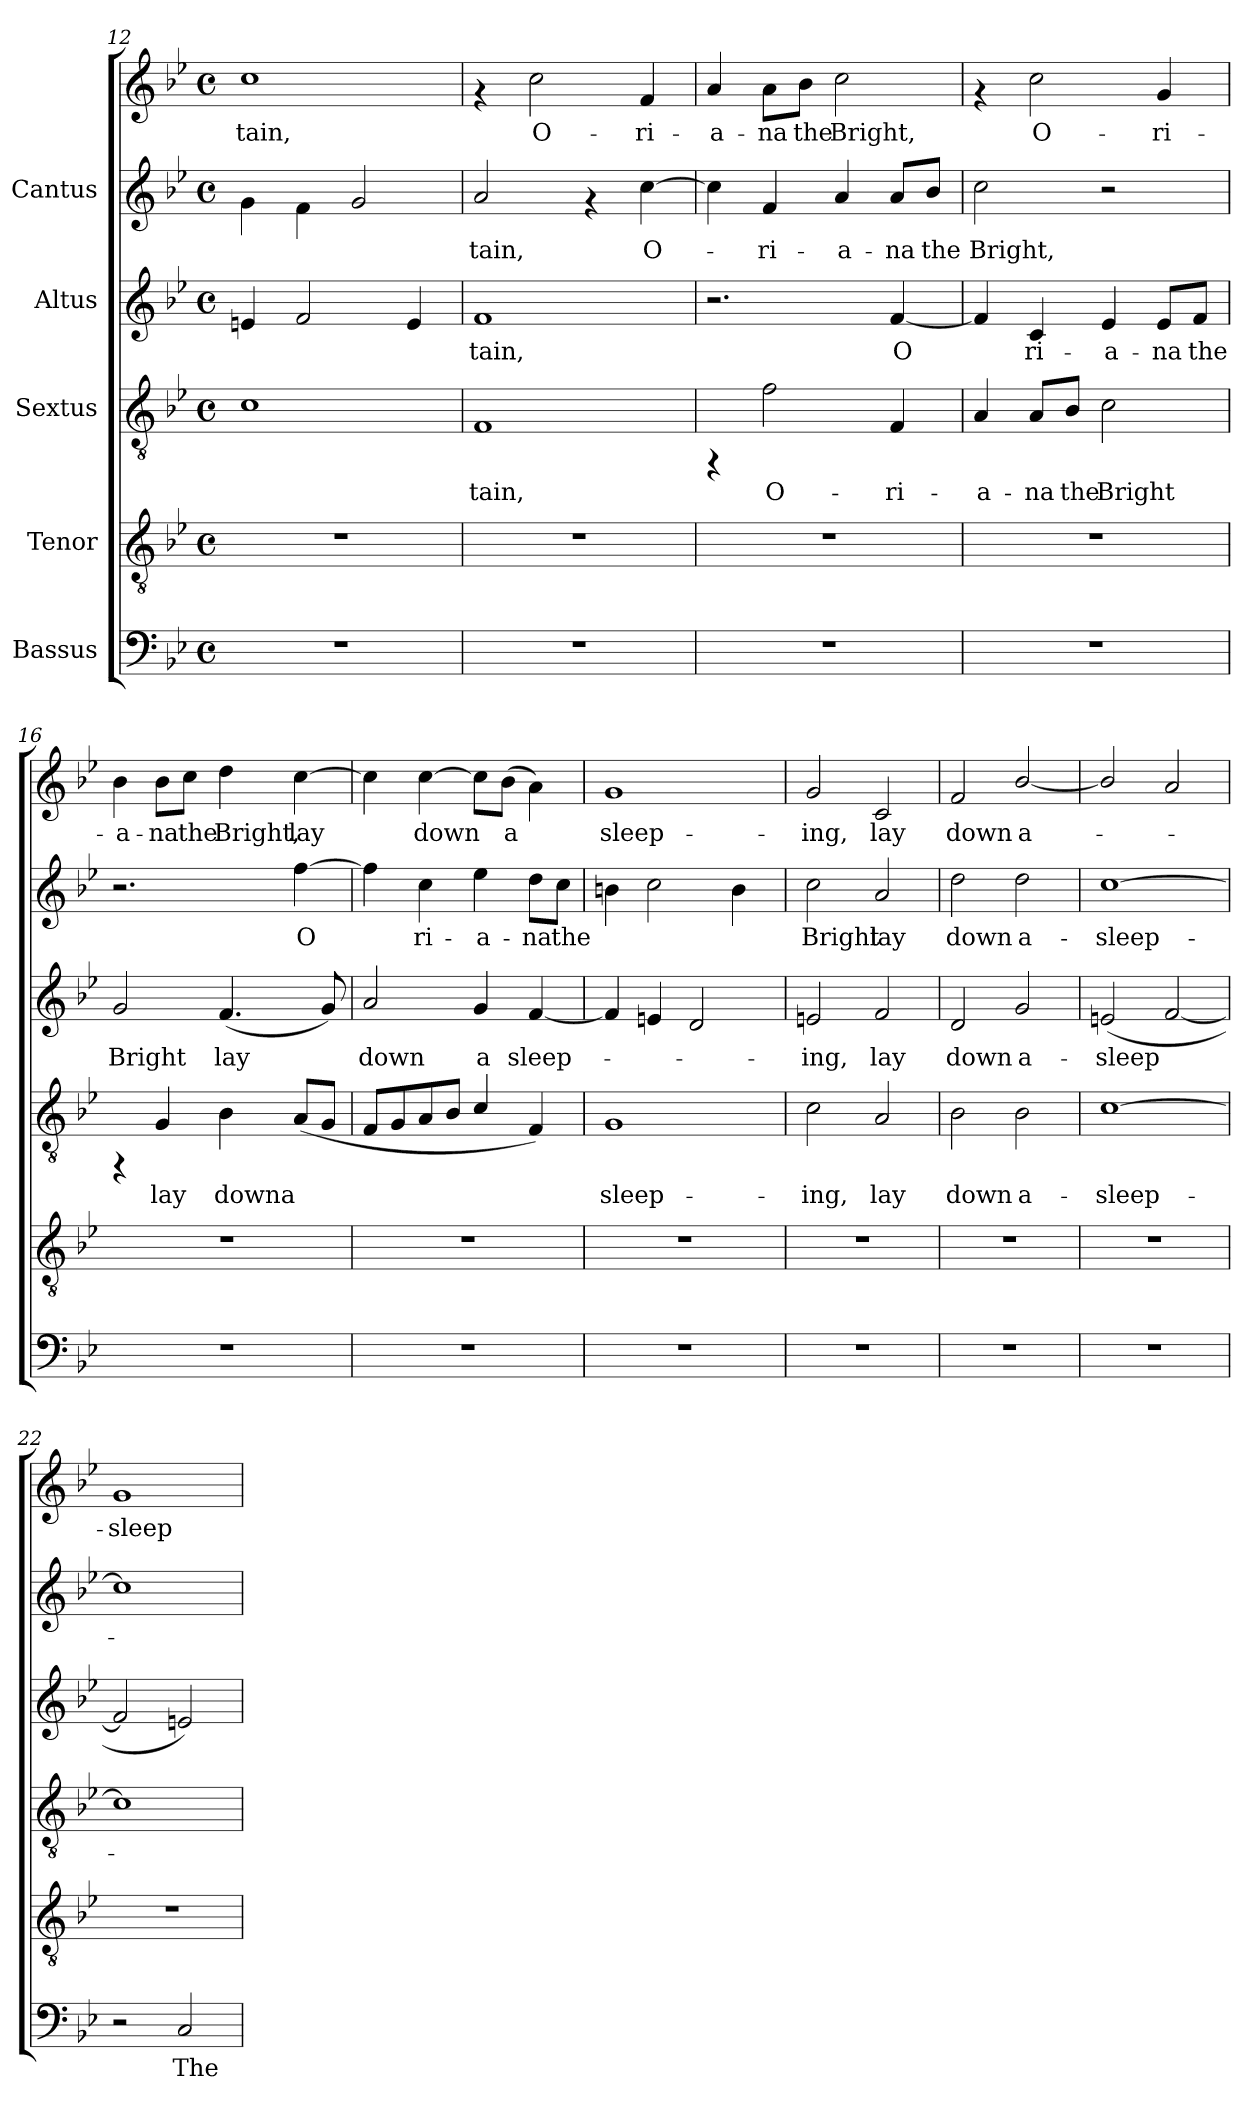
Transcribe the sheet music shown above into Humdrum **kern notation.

**kern	**text	**kern	**kern	**text	**kern	**text	**kern	**text	**kern	**text
*part5	*part5	*part4	*part3	*part3	*part2	*part2	*part1	*part1	*part1	*part1
*staff6	*staff6	*staff5	*staff4	*staff4	*staff3	*staff3	*staff2	*staff2	*staff1	*staff1
*I"Bassus	*	*I"Tenor	*I"Sextus	*	*I"Altus	*	*I"Cantus	*	*	*
*clefF4	*	*clefGv2	*clefGv2	*	*clefG2	*	*clefG2	*	*clefG2	*
*k[b-e-]	*	*k[b-e-]	*k[b-e-]	*	*k[b-e-]	*	*k[b-e-]	*	*k[b-e-]	*
*B-:	*	*B-:	*B-:	*	*B-:	*	*B-:	*	*B-:	*
*M4/4	*	*M4/4	*M4/4	*	*M4/4	*	*M4/4	*	*M4/4	*
*met(c)	*	*met(c)	*met(c)	*	*met(c)	*	*met(c)	*	*met(c)	*
=12	=12	=12	=12	=12	=12	=12	=12	=12	=12	=12
!	!	!	!	!	!	!	!	!	!	!LO:LY:b:cj
1r	.	1r	1c	.	4en/	.	4g\	.	1cc	-tain,
.	.	.	.	.	2f/	.	4f\	.	.	.
.	.	.	.	.	.	.	2g/	.	.	.
.	.	.	.	.	4e/	.	.	.	.	.
=13	=13	=13	=13	=13	=13	=13	=13	=13	=13	=13
!	!	!	!	!LO:LY:b:cj	!	!LO:LY:b:cj	!	!LO:LY:b:cj	!	!
1r	.	1r	1F	-tain,	1f	-tain,	2a/	-tain,	4rf	.
!	!	!	!	!	!	!	!	!	!	!LO:LY:b:cj
.	.	.	.	.	.	.	.	.	2cc\	O-
.	.	.	.	.	.	.	4rf	.	.	.
!	!	!	!	!	!	!	!	!LO:LY:b:cj	!	!LO:LY:b:cj
.	.	.	.	.	.	.	[>4cc\	O-	4f/	-ri-
=14	=14	=14	=14	=14	=14	=14	=14	=14	=14	=14
!	!	!	!	!	!	!	!	!LO:LY:b:cj	!	!LO:LY:b:cj
1r	.	1r	4rFF	.	2.r	.	4cc\]	.	4a/	-a-
!	!	!	!	!LO:LY:b:cj	!	!	!	!LO:LY:b:cj	!	!LO:LY:b:cj
.	.	.	2f\	O-	.	.	4f/	ri-	8a\L	-na
!	!	!	!	!	!	!	!	!	!	!LO:LY:b:cj
.	.	.	.	.	.	.	.	.	8b-\J	the
!	!	!	!	!	!	!	!	!LO:LY:b:cj	!	!LO:LY:b:cj
.	.	.	.	.	.	.	4a/	-a-	2cc\	Bright,
!	!	!	!	!LO:LY:b:cj	!	!LO:LY:b:cj	!	!LO:LY:b:cj	!	!
.	.	.	4F/	-ri-	[<4f/	O-	8a/L	-na	.	.
!	!	!	!	!	!	!	!	!LO:LY:b:cj	!	!
.	.	.	.	.	.	.	8b-/J	the	.	.
=15	=15	=15	=15	=15	=15	=15	=15	=15	=15	=15
!	!	!	!	!LO:LY:b:cj	!	!LO:LY:b:cj	!	!LO:LY:b:cj	!	!
1r	.	1r	4A/	-a-	4f/]	-	2cc\	-Bright,	4rf	.
!	!	!	!	!LO:LY:b:cj	!	!LO:LY:b:cj	!	!	!	!LO:LY:b:cj
.	.	.	8A/L	-na	4c/	ri-	.	.	2cc\	O-
!	!	!	!	!LO:LY:b:cj	!	!	!	!	!	!
.	.	.	8B-/J	the	.	.	.	.	.	.
!	!	!	!	!LO:LY:b:cj	!	!LO:LY:b:cj	!	!	!	!
.	.	.	2c\	Bright	4e-/	-a-	2r	.	.	.
!	!	!	!	!	!	!LO:LY:b:cj	!	!	!	!LO:LY:b:cj
.	.	.	.	.	8e-/L	-na	.	.	4g/	-ri-
!	!	!	!	!	!	!LO:LY:b:cj	!	!	!	!
.	.	.	.	.	8f/J	the	.	.	.	.
!!LO:LB:g=z
=16	=16	=16	=16	=16	=16	=16	=16	=16	=16	=16
!	!	!	!	!	!	!LO:LY:b:cj	!	!	!	!LO:LY:b:cj
1r	.	1r	4rFF	.	2g/	Bright	2.r	.	4b-\	a-
!	!	!	!	!LO:LY:b:cj	!	!	!	!	!	!LO:LY:b:cj
.	.	.	4G/	lay	.	.	.	.	8b-\L	-na
!	!	!	!	!	!	!	!	!	!	!LO:LY:b:cj
.	.	.	.	.	.	.	.	.	8cc\J	the
!	!	!	!	!LO:LY:b:cj	!	!LO:LY:b:cj	!	!	!	!LO:LY:b:cj
.	.	.	4B-\	down	(<4.f/	lay	.	.	4dd\	Bright,
!	!	!	!	!LO:LY:b:cj	!	!	!	!LO:LY:b:cj	!	!LO:LY:b:cj
.	.	.	(<8A/L	a-	.	.	[>4ff\	O-	[>4cc\	lay
!	!	!	!	!LO:LY:b:cj	!	!LO:LY:b:cj	!	!	!	!
.	.	.	8G/J	--	8g/)	.	.	.	.	.
=17	=17	=17	=17	=17	=17	=17	=17	=17	=17	=17
!	!	!	!	!	!	!LO:LY:b:cj	!	!LO:LY:b:cj	!	!LO:LY:b:cj
1r	.	1r	8F/L	.	2a/	down	4ff\]	-	4cc\]	-
.	.	.	8G/	.	.	.	.	.	.	.
!	!	!	!	!	!	!	!	!LO:LY:b:cj	!	!LO:LY:b:cj
.	.	.	8A/	.	.	.	4cc\	ri-	[>4cc\	down
.	.	.	8B-/J	.	.	.	.	.	.	.
!	!	!	!	!	!	!LO:LY:b:cj	!	!LO:LY:b:cj	!	!LO:LY:b:cj
.	.	.	4c/	.	4g/	a	4ee-\	-a-	8cc\L]	.
!	!	!	!	!	!	!	!	!	!	!LO:LY:b:cj
.	.	.	.	.	.	.	.	.	(>8b-\J	a-
!	!	!	!	!	!	!LO:LY:b:cj	!	!LO:LY:b:cj	!	!LO:LY:b:cj
.	.	.	4F/)	.	[<4f/	sleep-	8dd\L	-na	4a\)	--
!	!	!	!	!	!	!	!	!LO:LY:b:cj	!	!
.	.	.	.	.	.	.	8cc\J	the	.	.
=18	=18	=18	=18	=18	=18	=18	=18	=18	=18	=18
!	!	!	!	!LO:LY:b:cj	!	!	!	!	!	!LO:LY:b:cj
1r	.	1r	1G	-sleep-	4f/]	.	4bn\	.	1g	sleep-
.	.	.	.	.	4en/	.	2cc\	.	.	.
.	.	.	.	.	2d/	.	.	.	.	.
.	.	.	.	.	.	.	4b\	.	.	.
=19	=19	=19	=19	=19	=19	=19	=19	=19	=19	=19
!	!	!	!	!LO:LY:b:cj	!	!LO:LY:b:cj	!	!LO:LY:b:cj	!	!LO:LY:b:cj
1r	.	1r	2c\	-ing,	2en/	-ing,	2cc\	Bright	2g/	-ing,
!	!	!	!	!LO:LY:b:cj	!	!LO:LY:b:cj	!	!LO:LY:b:cj	!	!LO:LY:b:cj
.	.	.	2A/	lay	2f/	lay	2a/	lay	2c/	lay
=20	=20	=20	=20	=20	=20	=20	=20	=20	=20	=20
!	!	!	!	!LO:LY:b:cj	!	!LO:LY:b:cj	!	!LO:LY:b:cj	!	!LO:LY:b:cj
1r	.	1r	2B-\	down	2d/	down	2dd\	-down	2f/	down
!	!	!	!	!LO:LY:b:cj	!	!LO:LY:b:cj	!	!LO:LY:b:cj	!	!LO:LY:b:cj
.	.	.	2B-\	a-	2g/	a-	2dd\	a-	[<2b-/	a-
!!LO:PB:g=z
=21	=21	=21	=21	=21	=21	=21	=21	=21	=21	=21
!	!	!	!	!LO:LY:b:cj	!	!LO:LY:b:cj	!	!LO:LY:b:cj	!	!
1r	.	1r	[>1c	-sleep-	(<2en/	-sleep-	[>1cc	-sleep-	2b-/]	.
!	!	!	!	!	!	!LO:LY:b:cj	!	!	!	!
.	.	.	.	.	[<2f/	--	.	.	2a/	.
=22	=22	=22	=22	=22	=22	=22	=22	=22	=22	=22
!	!	!	!	!	!	!	!	!	!	!LO:LY:b:cj
2r	.	1r	1c]	.	2f/]	.	1cc]	.	1g	-sleep-
!	!LO:LY:b:cj	!	!	!	!	!	!	!	!	!
2C/	The	.	.	.	2en/)	.	.	.	.	.
=	=	=	=	=	=	=	=	=	=	=
*-	*-	*-	*-	*-	*-	*-	*-	*-	*-	*-
